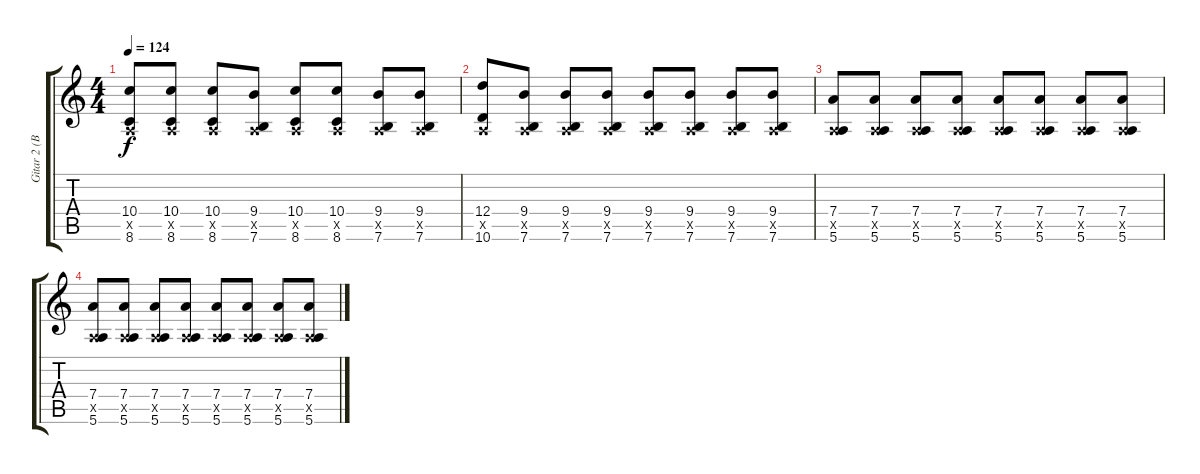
\track ("Gitar 2 (Batuhan)" "Gitar 2 (B") {instrument distortionguitar}
\staff {score tabs}
\tuning (E4 B3 G3 D3 A2 E2) {hide}
\ts (4 4)
\tempo 124
\clef g2
\ks c
(10.4 0.5{x} 8.6).8{dy f volume 3} (10.4 0.5{x} 8.6).8 (10.4 0.5{x} 8.6).8 (9.4 0.5{x} 7.6).8 (10.4 0.5{x} 8.6).8 (10.4 0.5{x} 8.6).8 (9.4 0.5{x} 7.6).8 (9.4 0.5{x} 7.6).8 |
(12.4 0.5{x} 10.6).8 (9.4 0.5{x} 7.6).8 (9.4 0.5{x} 7.6).8 (9.4 0.5{x} 7.6).8 (9.4 0.5{x} 7.6).8 (9.4 0.5{x} 7.6).8 (9.4 0.5{x} 7.6).8 (9.4 0.5{x} 7.6).8 |
(7.4 0.5{x} 5.6).8 (7.4 0.5{x} 5.6).8 (7.4 0.5{x} 5.6).8 (7.4 0.5{x} 5.6).8 (7.4 0.5{x} 5.6).8 (7.4 0.5{x} 5.6).8 (7.4 0.5{x} 5.6).8 (7.4 0.5{x} 5.6).8 |
(7.4 0.5{x} 5.6).8 (7.4 0.5{x} 5.6).8 (7.4 0.5{x} 5.6).8 (7.4 0.5{x} 5.6).8 (7.4 0.5{x} 5.6).8 (7.4 0.5{x} 5.6).8 (7.4 0.5{x} 5.6).8 (7.4 0.5{x} 5.6).8
